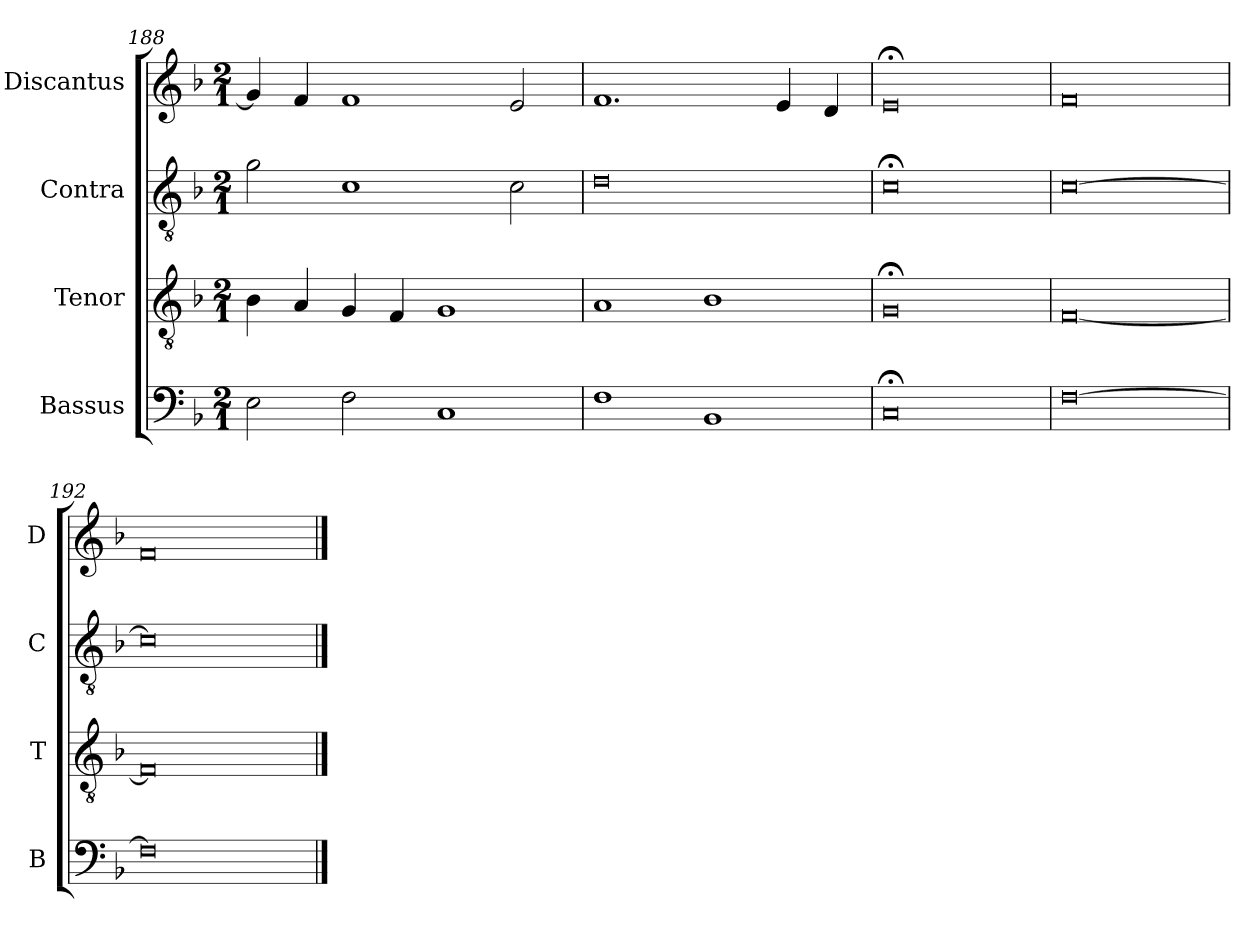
**kern	**kern	**kern	**kern
*part4	*part3	*part2	*part1
*staff4	*staff3	*staff2	*staff1
*I"Bassus	*I"Tenor	*I"Contra	*I"Discantus
*I'B	*I'T	*I'C	*I'D
*clefF4	*clefGv2	*clefGv2	*clefG2
*k[b-]	*k[b-]	*k[b-]	*k[b-]
*M2/1	*M2/1	*M2/1	*M2/1
=188	=188	=188	=188
2E\	4B-\	2g\	4g/]
.	4A/	.	4f/
2F\	4G/	1c	1f
.	4F/	.	.
1C	1G	.	.
.	.	2c\	2e/
=189	=189	=189	=189
1F	1A	0d	1.f
1BB-	1B-	.	.
.	.	.	4e/
.	.	.	4d/
=190	=190	=190	=190
0C;<	0G;<	0c;<	0e;<
=191	=191	=191	=191
[0F	[0F	[0c	0f
=192	=192	=192	=192
0F]	0F]	0c]	0f
==	==	==	==
*-	*-	*-	*-
